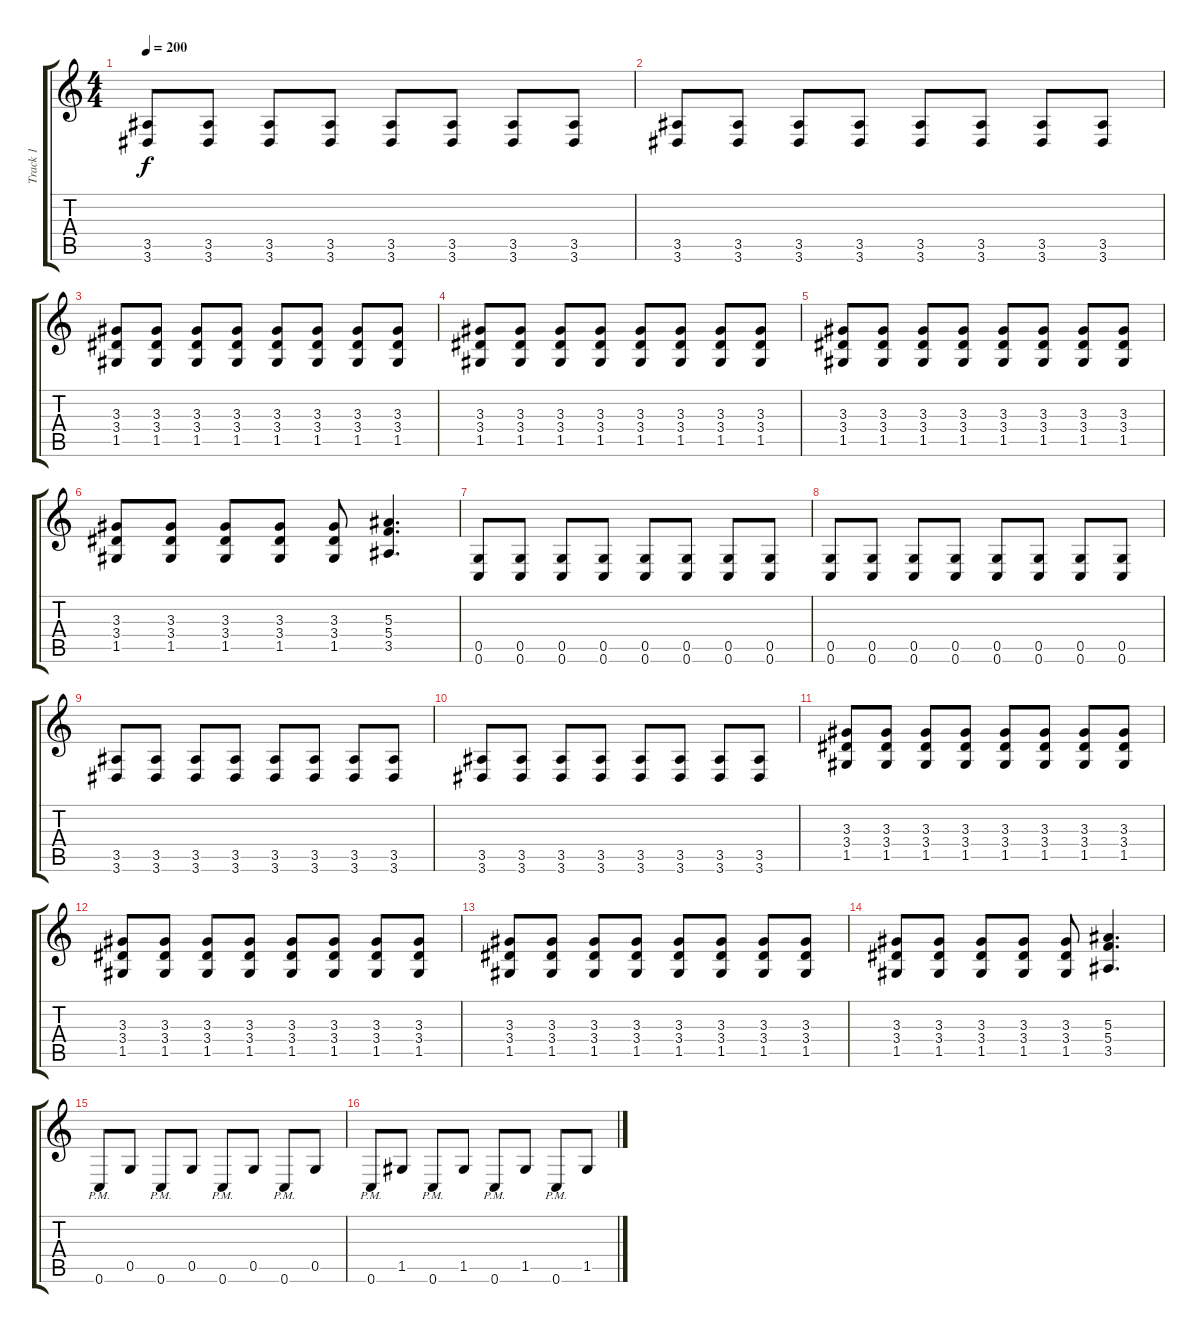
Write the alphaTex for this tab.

\track ("Track 1" "Track 1") {instrument overdrivenguitar}
\staff {score tabs}
\tuning (C4 A3 F3 C3 G2 C2) {hide}
\ts (4 4)
\tempo 200
\clef g2
\ks c
(3.5 3.6).8{dy f} (3.5 3.6).8 (3.5 3.6).8 (3.5 3.6).8 (3.5 3.6).8 (3.5 3.6).8 (3.5 3.6).8 (3.5 3.6).8 |
(3.5 3.6).8 (3.5 3.6).8 (3.5 3.6).8 (3.5 3.6).8 (3.5 3.6).8 (3.5 3.6).8 (3.5 3.6).8 (3.5 3.6).8 |
(3.3 3.4 1.5).8 (3.3 3.4 1.5).8 (3.3 3.4 1.5).8 (3.3 3.4 1.5).8 (3.3 3.4 1.5).8 (3.3 3.4 1.5).8 (3.3 3.4 1.5).8 (3.3 3.4 1.5).8 |
(3.3 3.4 1.5).8 (3.3 3.4 1.5).8 (3.3 3.4 1.5).8 (3.3 3.4 1.5).8 (3.3 3.4 1.5).8 (3.3 3.4 1.5).8 (3.3 3.4 1.5).8 (3.3 3.4 1.5).8 |
(3.3 3.4 1.5).8 (3.3 3.4 1.5).8 (3.3 3.4 1.5).8 (3.3 3.4 1.5).8 (3.3 3.4 1.5).8 (3.3 3.4 1.5).8 (3.3 3.4 1.5).8 (3.3 3.4 1.5).8 |
(3.3 3.4 1.5).8 (3.3 3.4 1.5).8 (3.3 3.4 1.5).8 (3.3 3.4 1.5).8 (3.3 3.4 1.5).8 (5.3 5.4 3.5).4{d} |
(0.5 0.6).8 (0.5 0.6).8 (0.5 0.6).8 (0.5 0.6).8 (0.5 0.6).8 (0.5 0.6).8 (0.5 0.6).8 (0.5 0.6).8 |
(0.5 0.6).8 (0.5 0.6).8 (0.5 0.6).8 (0.5 0.6).8 (0.5 0.6).8 (0.5 0.6).8 (0.5 0.6).8 (0.5 0.6).8 |
(3.5 3.6).8 (3.5 3.6).8 (3.5 3.6).8 (3.5 3.6).8 (3.5 3.6).8 (3.5 3.6).8 (3.5 3.6).8 (3.5 3.6).8 |
(3.5 3.6).8 (3.5 3.6).8 (3.5 3.6).8 (3.5 3.6).8 (3.5 3.6).8 (3.5 3.6).8 (3.5 3.6).8 (3.5 3.6).8 |
(3.3 3.4 1.5).8 (3.3 3.4 1.5).8 (3.3 3.4 1.5).8 (3.3 3.4 1.5).8 (3.3 3.4 1.5).8 (3.3 3.4 1.5).8 (3.3 3.4 1.5).8 (3.3 3.4 1.5).8 |
(3.3 3.4 1.5).8 (3.3 3.4 1.5).8 (3.3 3.4 1.5).8 (3.3 3.4 1.5).8 (3.3 3.4 1.5).8 (3.3 3.4 1.5).8 (3.3 3.4 1.5).8 (3.3 3.4 1.5).8 |
(3.3 3.4 1.5).8 (3.3 3.4 1.5).8 (3.3 3.4 1.5).8 (3.3 3.4 1.5).8 (3.3 3.4 1.5).8 (3.3 3.4 1.5).8 (3.3 3.4 1.5).8 (3.3 3.4 1.5).8 |
(3.3 3.4 1.5).8 (3.3 3.4 1.5).8 (3.3 3.4 1.5).8 (3.3 3.4 1.5).8 (3.3 3.4 1.5).8 (5.3 5.4 3.5).4{d} |
0.6{pm}.8 0.5.8 0.6{pm}.8 0.5.8 0.6{pm}.8 0.5.8 0.6{pm}.8 0.5.8 |
0.6{pm}.8 1.5.8 0.6{pm}.8 1.5.8 0.6{pm}.8 1.5.8 0.6{pm}.8 1.5.8
